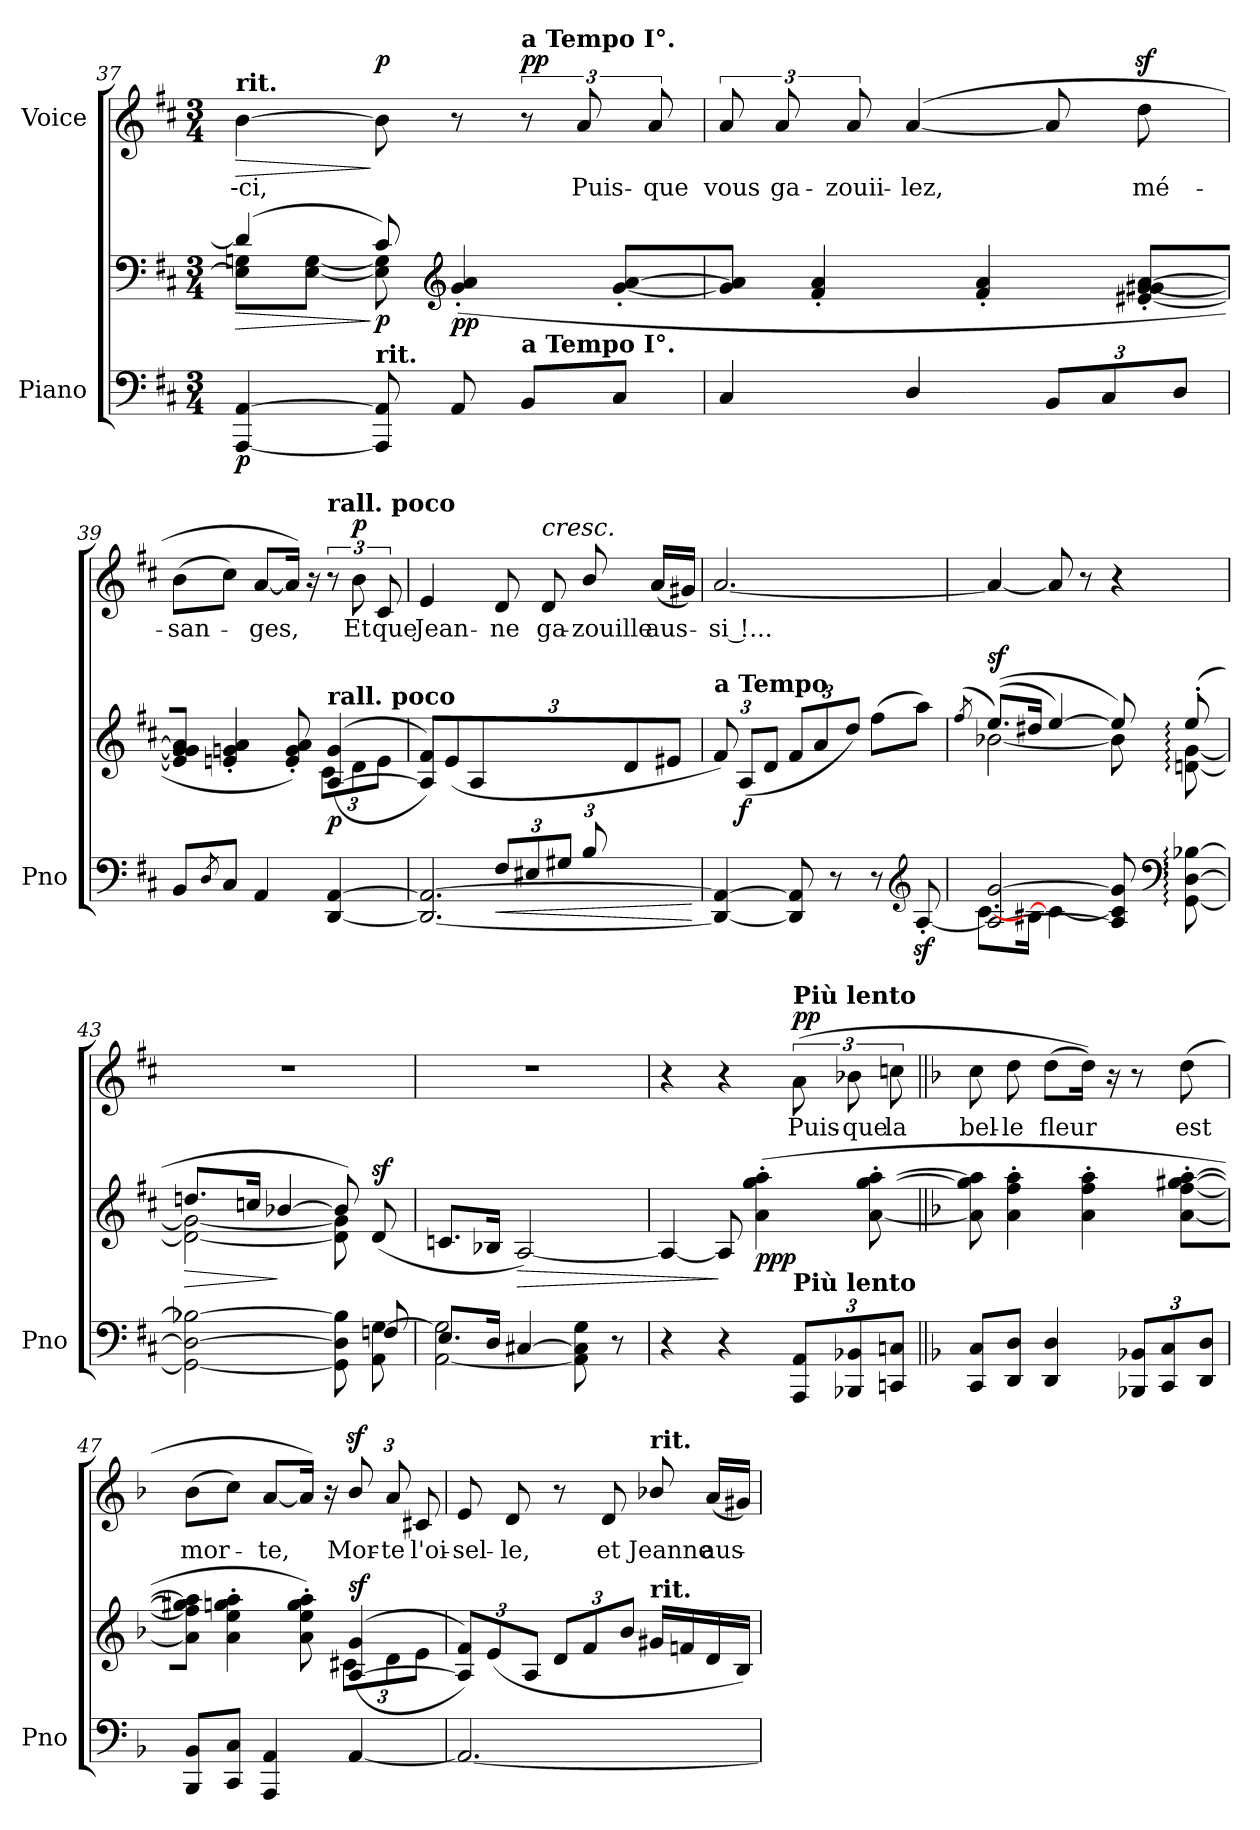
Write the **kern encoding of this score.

**kern	**kern	**dynam	**kern	**text	**dynam
*part2	*part2	*part2	*part1	*part1	*part1
*staff3	*staff2	*staff2/3	*staff1	*staff1	*staff1
*I"Piano	*	*	*I"Voice	*	*
*I'Pno	*	*	*	*	*
!!LO:LB:g=z
*clefF4	*clefF4	*	*clefG2	*	*
*k[f#c#]	*k[f#c#]	*	*k[f#c#]	*	*
*M3/4	*M3/4	*	*M3/4	*	*
*MM54	*MM54	*	*MM54	*	*
=37	=37	=37	=37	=37	=37
!	!	!	!LO:TX:a:B:t=rit.	!	!
!	!	!LO:HP:b	!	!LO:LY:b	!LO:HP:b
*	*^	*	*	*	*
!	!	!	!LO:DY:n=1:b=2	!	!	!
[4AAA/ [4AA/	(>4d/]	8E\] 8Gn\L	> p	[4b\	--ci,	>
.	.	[8E\ [8G\J	.	.	.	.
!LO:TX:a:B:t=rit.	!	!	!	!	!	!
!	!	!	!LO:DY:n=2:b	!	!	!LO:DY:n=1:a
8AAA/] 8AA/]	8c#/)	8E\] 8G\]	] p	8b\]	.	] p
*	*clefG2	*	*	*	*	*
!	!	!	!LO:DY:n=3:b	!	!	!
8AA/	(>4g/' 4a/'	4.ryy	pp	8r	.	.
*	*	*	*	*MM62	*	*
!	!	!	!	!LO:TX:a:B:t=a  Tempo  I°.	!	!
!LO:TX:a:B:t=a  Tempo  I°.	!	!	!	!	!	!
!	!	!	!	!	!	!LO:DY:n=2:a
8BB/L	.	.	.	12r	.	pp
!	!	!	!	!	!LO:LY:b	!
.	.	.	.	12a/	Puis-	.
8C#/J	[8g/' [8a/'L	.	.	.	.	.
!	!	!	!	!	!LO:LY:b	!
.	.	.	.	12a/	-que	.
*	*v	*v	*	*	*	*
=38	=38	=38	=38	=38	=38
!	!	!	!	!LO:LY:b	!
4C#/	8g/] 8a/]J	.	12a/	vous	.
!	!	!	!	!LO:LY:b	!
.	.	.	12a/	ga-	.
.	4f#/' 4a/'	.	.	.	.
!	!	!	!	!LO:LY:b	!
.	.	.	12a/	-zouii-	.
!	!	!	!	!LO:LY:b	!
4D/	.	.	(>[4a/	-lez,	.
.	4f#/' 4a/'	.	.	.	.
*Xbrackettup	*	*	*	*	*
12BB/L	.	.	8a/]	.	.
12C#/	.	.	.	.	.
!	!	!	!	!LO:LY:b	!
.	[8e#X/' [8g/' 8g#X/' [8a/'L	.	8ddz>\	mé-	.
12D/J	.	.	.	.	.
=39	=39	=39	=39	=39	=39
*	*^	*	*	*	*
!	!	!	!	!	!LO:LY:b	!
8BB/L	8e#/] 8g/] 8g/ 8a/]J	2ryy	.	(>8b\L	-san-	.
8qD/	.	.	.	.	.	.
8C#/J	4en/' 4gn/' 4a/'	.	.	8cc#\J)	.	.
!	!	!	!	!	!LO:LY:b	!
4AA/	.	.	.	[8a/L	-ges,	.
.	8e/' 8g/' 8a/')	.	.	16a/Jk])	.	.
.	.	.	.	16r	.	.
*	*	*Xbrackettup	*	*	*	*
!	!	!	!	!LO:TX:a:B:t=rall.  poco	!	!
!	!LO:TX:a:B:t=rall.  poco	!	!	!	!	!
!	!	!	!LO:DY:b	!	!	!
[4DD/ [4AA/	(>(>[4A/ 4g/	12c#\L	p	12r	.	.
*	*	*	*	*MM58	*	*
!	!	!	!	!	!LO:LY:b	!LO:DY:a
.	.	12d\	.	12b\	Et	p
!	!	!	!	!	!LO:LY:b	!
.	.	12e\J	.	12c#/	que	.
!!LO:LB:g=z
=40	=40	=40	=40	=40	=40	=40
*^	*	*	*	*	*	*
!	!	!	!	!	!	!LO:LY:b	!
*	*	*v	*v	*	*	*	*
4ryy	2.DD/_ 2.AA/_	12A/] 12f#/L))	.	4e/	Jean-	.
.	.	(>12e/	.	.	.	.
.	.	12A/J	.	.	.	.
!	!	!	!LO:HP:b=2	!	!LO:LY:b	!
12F#/L	.	3ryy	<	8d/	-ne	.
12E#X/	.	.	.	.	.	.
!	!	!	!	!LO:TX:a:i:t=cresc.	!	!
!	!	!	!	!	!LO:LY:b	!
.	.	.	.	8d/	ga-	.
12G#X/J	.	.	.	.	.	.
!	!	!	!	!	!LO:LY:b	!
12B/L	.	.	.	8b/	-zouille	.
6ryy	.	12d\	.	.	.	.
!	!	!	!	!	!LO:LY:b	!
.	.	.	.	(<16a/LL	aus-	.
.	.	12e#X\J	.	.	.	.
.	.	.	.	16g#X/JJ)	.	.
*v	*v	*	*	*	*	*
.	.	[	.	.	.
=41	=41	=41	=41	=41	=41
*	*	*	*MM62	*	*
!	!LO:TX:a:B:t=a Tempo	!	!	!	!
!	!	!	!	!LO:LY:b	!
4DD/_ 4AA/_	12f#/)	.	[2.a/	-si !...	.
!	!	!LO:DY:b	!	!	!
.	(<12A/L	f	.	.	.
.	12d/J	.	.	.	.
8DD/] 8AA/]	12f#/L	.	.	.	.
.	12a/	.	.	.	.
8r	.	.	.	.	.
.	12dd/J)	.	.	.	.
8r	(>8ff#\L	.	.	.	.
*clefG2	*	*	*	*	*
[8Az<'/	8aa\J)	.	.	.	.
=42	=42	=42	=42	=42	=42
.	(<8qff#/	.	.	.	.
*^	*^	*	*	*	*
!	!	!	!	!LO:DY:a	!	!	!
2A/_ [2g/	[8.c#\L	(>(>8.ee/L)	[2b-X\	sf	4a/_	.	.
.	16B#X\Jk	16dd#X/Jk	.	.	.	.	.
.	4c#\_	[4ee/)	.	.	8a/]	.	.
.	.	.	.	.	8r	.	.
8A/] 8c#/] 8g/]	4ryy	8ee/])	8b-\]	.	4r	.	.
*clefF4	*	*	*	*	*	*	*
!	!	!	!	!LO:DY:b=2	!	!	!
!	!	!	!	!LO:DY:n=1:a	!	!	!
[8GG\: [8D\: [8B-X\:	.	(>8ee:'/	[8dn\: [8g\:	sf sf	.	.	.
!!LO:LB:g=z
=43	=43	=43	=43	=43	=43	=43	=43
!	!	!	!	!LO:HP:b	!	!	!
2GG\_ 2D\_ 2B-X\_	8ryy	8.ddn/L	2d\_ 2g\_	>	2.r	.	.
*v	*v	*	*	*	*	*	*
.	16ccn/Jk	.	.	.	.	.
.	[4b-X/	.	]	.	.	.
8GG\] 8D\] 8B-\]	8b-/])	8d\] 8g\]	.	.	.	.
*^	*	*	*	*	*	*
!	!	!	!	!LO:DY:a	!	!	!
8AA\ [8G\	8Fn/	(<8d/	8ryy	sf	.	.	.
=44	=44	=44	=44	=44	=44	=44	=44
!	!	!LO:TX:a:i:t=dim.	!	!	!	!	!
*	*	*v	*v	*	*	*	*
8.E/L	[2AA\ 2G\]	8.cn/L	.	2.r	.	.
16D/Jk	.	16B-X/Jk	.	.	.	.
!	!	!	!LO:HP:b	!	!	!
[4C#X/	.	[2A/)	>	.	.	.
8AA\] 8C#\] 8G\	4ryy	.	.	.	.	.
8r	.	.	.	.	.	.
*v	*v	*	*	*	*	*
=45	=45	=45	=45	=45	=45
4r	4A/_	.	4r	.	.
4r	8A/]	]	4r	.	.
!	!	!LO:DY:b	!	!	!
.	(>4a\' 4gg\' 4aa\'	ppp	.	.	.
*	*	*	*MM56	*	*
!	!	!	!LO:TX:a:B:t=Più  lento	!	!
!LO:TX:a:B:t=Più  lento	!	!	!	!	!
!	!	!	!	!LO:LY:b	!LO:DY:a
12AAA/ 12AA/L	.	.	(>12a\	Puis-	pp
!	!	!	!	!LO:LY:b	!
12BBB-X/ 12BB-X/	.	.	12b-X\	-que	.
.	[8a\' [8gg\' [8aa\'	.	.	.	.
!	!	!	!	!LO:LY:b	!
12CCn/ 12Cn/J	.	.	12ccn\	la	.
!!LO:PB:g=z
=46||	=46||	=46||	=46||	=46||	=46||
*k[b-]	*k[b-]	*	*k[b-]	*	*
!	!	!	!	!LO:LY:b	!
8CC/ 8C/L	8a\] 8gg\] 8aa\]	.	8cc\	bel-	.
!	!	!	!	!LO:LY:b	!
8DD/ 8D/J	4a\' 4ff\' 4aa\'	.	8dd\	-le	.
!	!	!	!	!LO:LY:b	!
4DD/ 4D/	.	.	(>8dd\L	fleur	.
.	4a\' 4ff\' 4aa\'	.	16dd\Jk))	.	.
.	.	.	16r	.	.
12BBB-X/ 12BB-X/L	.	.	8r	.	.
12CC/ 12C/	.	.	.	.	.
!	!	!	!	!LO:LY:b	!
.	[8a\' [8ff\' [8gg#X\' [8aa\'L	.	(>8dd\	est	.
12DD/ 12D/J	.	.	.	.	.
=47	=47	=47	=47	=47	=47
*	*^	*	*	*	*
!	!	!	!	!	!LO:LY:b	!
8BBB-/ 8BB-/L	8a\] 8ff\] 8gg#X\] 8aa\]J	2ryy	.	(>8b-\L	mor-	.
8CC/ 8C/J	4a\' 4ee\' 4ggn\' 4aa\'	.	.	8cc\J)	.	.
*	*	*	*	*MM48	*	*
!	!	!	!	!	!LO:LY:b	!
4AAA/ 4AA/	.	.	.	[8a/L	-te,	.
.	8a\' 8ee\' 8gg\' 8aa\')	.	.	16a/Jk])	.	.
.	.	.	.	16r	.	.
*	*	*	*	*Xbrackettup	*	*
!	!	!	!LO:DY:a	!	!LO:LY:b	!
[4AA/	(>(>[4A/ 4g/	12c#X\L	sf	12b-z>/	Mor-	.
!	!	!	!	!	!LO:LY:b	!
.	.	12d\	.	12a/	-te	.
!	!	!	!	!	!LO:LY:b	!
.	.	12e\J	.	12c#X/	l'oi-	.
=48	=48	=48	=48	=48	=48	=48
!	!	!	!	!	!LO:LY:b	!
*	*v	*v	*	*	*	*
2.AA/_	12A/] 12f/L))	.	8e/	-sel-	.
.	(<12e/	.	.	.	.
!	!	!	!	!LO:LY:b	!
.	.	.	8d/	-le,	.
.	12A/J	.	.	.	.
.	12d/L	.	8r	.	.
.	12f/	.	.	.	.
!	!	!	!	!LO:LY:b	!
.	.	.	8d/	et	.
.	12b-/J	.	.	.	.
*	*	*	*MM42	*	*
!	!	!	!LO:TX:a:B:t=rit.	!	!
!	!LO:TX:a:B:t=rit.	!	!	!	!
!	!	!	!	!LO:LY:b	!
.	16g#X/LL	.	8b-X/	Jeanne	.
.	16fn/	.	.	.	.
*	*	*	*MM34	*	*
!	!	!	!	!LO:LY:b	!
.	16d/	.	(<16a/LL	aus-	.
.	16B-/JJ)	.	16g#X/JJ)	.	.
=	=	=	=	=	=
*-	*-	*-	*-	*-	*-
